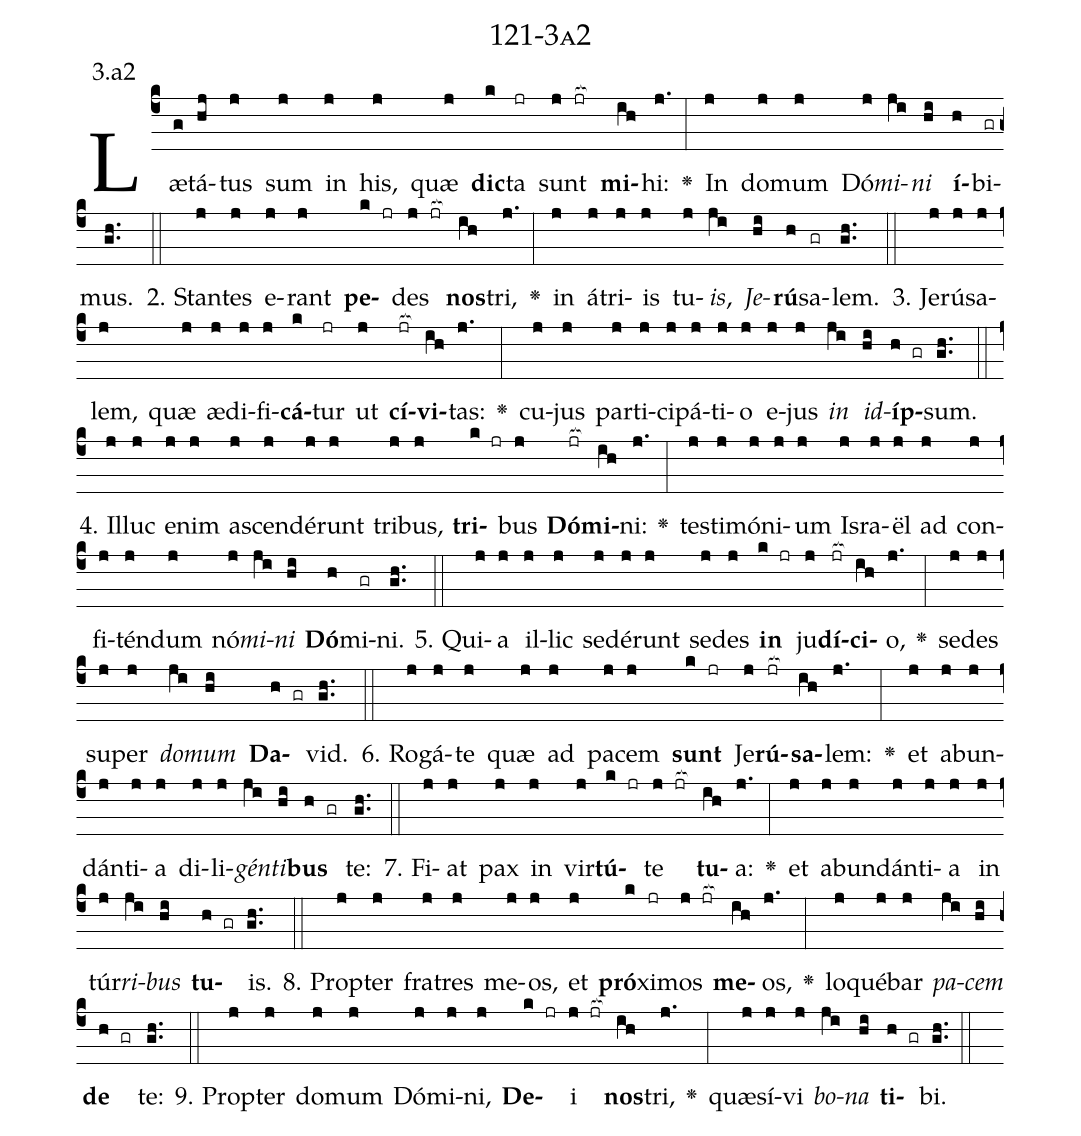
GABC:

name: 121-3a2;
annotation: 3.a2;
%%
(c4)Læ(g)tá(hj)tus(j) sum(j) in(j) his,(j) quæ(j) <b>dic</b>(k)ta(jr) sunt(j jr[ocb:1{]) <b>mi</b>(ih[ocb:0}])hi:(j.) <v>\greheightstar</v>(:) In(j) do(j)mum(j) Dó(j)<i>mi</i>(ji)<i>ni</i>(hi) <b>í</b>(h)bi(gr)mus.(gh..) (::)
2. Stan(j)tes(j) e(j)rant(j) <b>pe</b>(k jr)des(j jr[ocb:1{]) <b>nos</b>(ih[ocb:0}])tri,(j.) <v>\greheightstar</v>(:) in(j) á(j)tri(j)is(j) tu(j)<i>is</i>,(ji) <i>Je</i>(hi)<b>rú</b>(h)sa(gr)lem.(gh..) (::)
3. Je(j)rú(j)sa(j)lem,(j) quæ(j) æ(j)di(j)fi(j)<b>cá</b>(k)tur(jr) ut(j) <b>cí</b>(jr[ocb:1{])<b>vi</b>(ih[ocb:0}])tas:(j.) <v>\greheightstar</v>(:) cu(j)jus(j) par(j)ti(j)ci(j)pá(j)ti(j)o(j) e(j)jus(j) <i>in</i>(ji) <i>id</i>(hi)<b>íp</b>(h gr)sum.(gh..) (::)
4. Il(j)luc(j) e(j)nim(j) a(j)scen(j)dé(j)runt(j) tri(j)bus,(j) <b>tri</b>(k jr)bus(j) <b>Dó</b>(jr[ocb:1{])<b>mi</b>(ih[ocb:0}])ni:(j.) <v>\greheightstar</v>(:) tes(j)ti(j)mó(j)ni(j)um(j) Is(j)ra(j)ël(j) ad(j) con(j)fi(j)tén(j)dum(j) nó(j)<i>mi</i>(ji)<i>ni</i>(hi) <b>Dó</b>(h)mi(gr)ni.(gh..) (::)
5. Qui(j)a(j) il(j)lic(j) se(j)dé(j)runt(j) se(j)des(j) <b>in</b>(k jr) ju(j)<b>dí</b>(jr[ocb:1{])<b>ci</b>(ih[ocb:0}])o,(j.) <v>\greheightstar</v>(:) se(j)des(j) su(j)per(j) <i>do</i>(ji)<i>mum</i>(hi) <b>Da</b>(h gr)vid.(gh..) (::)
6. Ro(j)gá(j)te(j) quæ(j) ad(j) pa(j)cem(j) <b>sunt</b>(k jr) Je(j)<b>rú</b>(jr[ocb:1{])<b>sa</b>(ih[ocb:0}])lem:(j.) <v>\greheightstar</v>(:) et(j) ab(j)un(j)dán(j)ti(j)a(j) di(j)li(j)<i>gén</i>(ji)<i>ti</i>(hi)<b>bus</b>(h gr) te:(gh..) (::)
7. Fi(j)at(j) pax(j) in(j) vir(j)<b>tú</b>(k jr)te(j jr[ocb:1{]) <b>tu</b>(ih[ocb:0}])a:(j.) <v>\greheightstar</v>(:) et(j) ab(j)un(j)dán(j)ti(j)a(j) in(j) túr(j)<i>ri</i>(ji)<i>bus</i>(hi) <b>tu</b>(h gr)is.(gh..) (::)
8. Prop(j)ter(j) fra(j)tres(j) me(j)os,(j) et(j) <b>pró</b>(k)xi(jr)mos(j jr[ocb:1{]) <b>me</b>(ih[ocb:0}])os,(j.) <v>\greheightstar</v>(:) lo(j)qué(j)bar(j) <i>pa</i>(ji)<i>cem</i>(hi) <b>de</b>(h gr) te:(gh..) (::)
9. Prop(j)ter(j) do(j)mum(j) Dó(j)mi(j)ni,(j) <b>De</b>(k jr)i(j jr[ocb:1{]) <b>nos</b>(ih[ocb:0}])tri,(j.) <v>\greheightstar</v>(:) quæ(j)sí(j)vi(j) <i>bo</i>(ji)<i>na</i>(hi) <b>ti</b>(h gr)bi.(gh..) (::)
